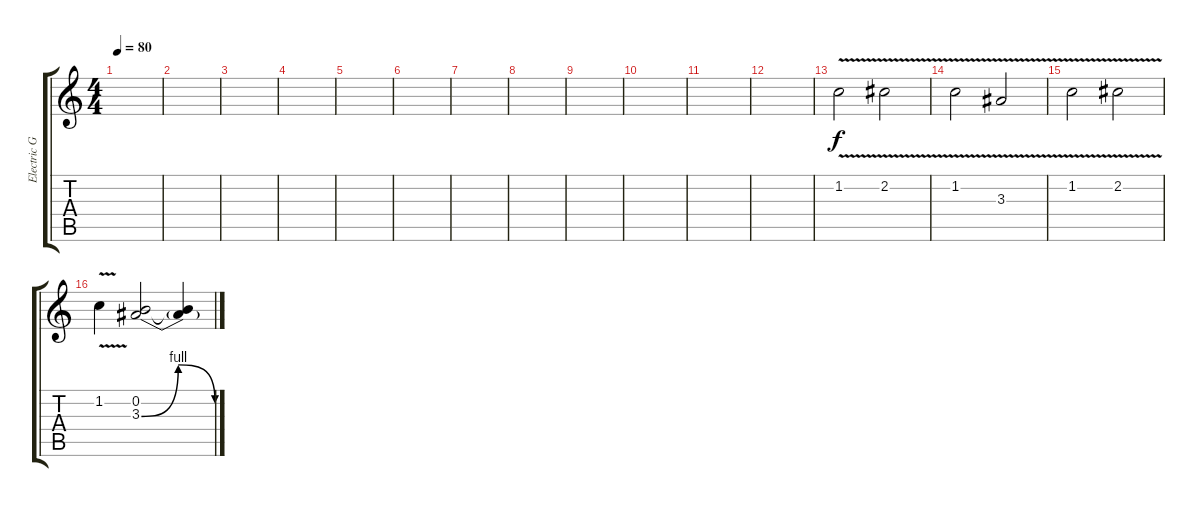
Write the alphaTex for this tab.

\track ("Electric Guitar" "Electric G") {instrument distortionguitar}
\staff {score tabs}
\tuning (E4 B3 G3 D3 A2 E2) {hide}
\ts (4 4)
\tempo 80
\clef g2
\ks c
|
|
|
|
|
|
|
|
|
|
|
|
1.2{v}.2 2.2{v}.2 |
1.2{v}.2 3.3{v}.2 |
1.2{v}.2 2.2{v}.2 |
1.2{v}.4 (0.2 3.3{be (bendrelease 0 0 30 4 30 4 60 0)}).2 (0.2{t} 3.3{t}).4
